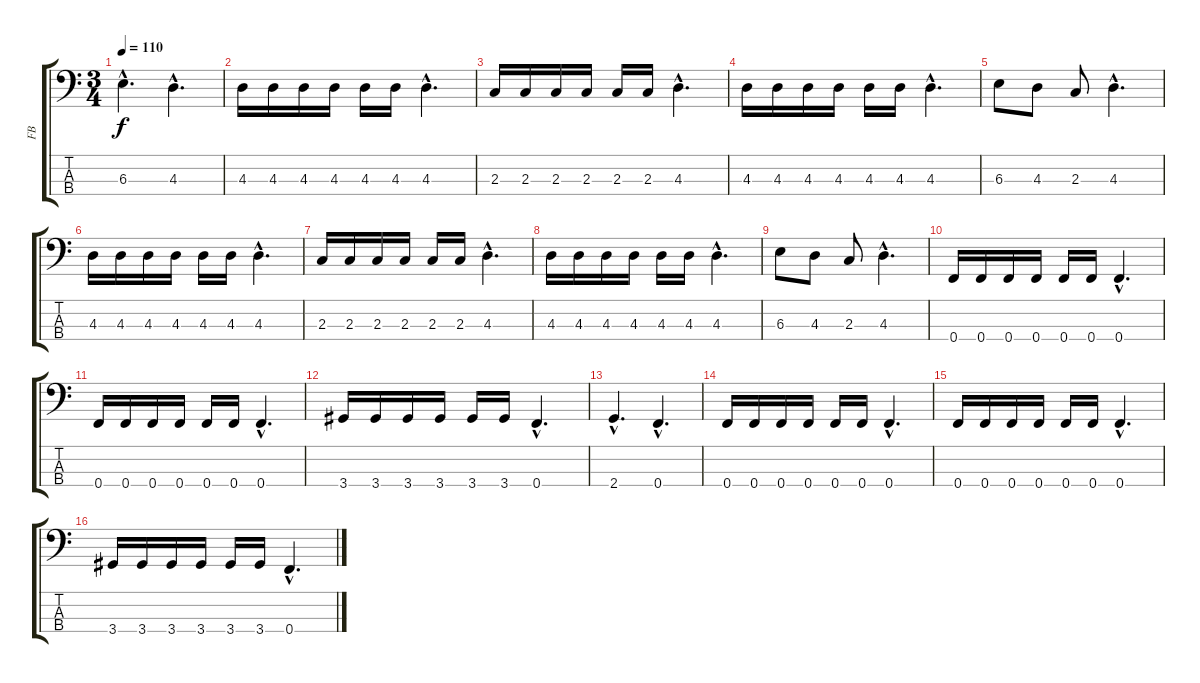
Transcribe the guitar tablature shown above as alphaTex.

\track ("FB" "FB") {instrument fretlessbass}
\staff {score tabs}
\tuning (Ab2 Eb2 Bb1 F1) {hide}
\ts (3 4)
\tempo 110
\clef f4
\ks c
6.3{hac}.4{d dy f} 4.3{hac}.4{d} |
4.3.16 4.3.16 4.3.16 4.3.16 4.3.16 4.3.16 4.3{hac}.4{d} |
2.3.16 2.3.16 2.3.16 2.3.16 2.3.16 2.3.16 4.3{hac}.4{d} |
4.3.16 4.3.16 4.3.16 4.3.16 4.3.16 4.3.16 4.3{hac}.4{d} |
6.3.8 4.3.8 2.3.8 4.3{hac}.4{d} |
4.3.16 4.3.16 4.3.16 4.3.16 4.3.16 4.3.16 4.3{hac}.4{d} |
2.3.16 2.3.16 2.3.16 2.3.16 2.3.16 2.3.16 4.3{hac}.4{d} |
4.3.16 4.3.16 4.3.16 4.3.16 4.3.16 4.3.16 4.3{hac}.4{d} |
6.3.8 4.3.8 2.3.8 4.3{hac}.4{d} |
0.4.16 0.4.16 0.4.16 0.4.16 0.4.16 0.4.16 0.4{hac}.4{d} |
0.4.16 0.4.16 0.4.16 0.4.16 0.4.16 0.4.16 0.4{hac}.4{d} |
3.4.16 3.4.16 3.4.16 3.4.16 3.4.16 3.4.16 0.4{hac}.4{d} |
2.4{hac}.4{d} 0.4{hac}.4{d} |
0.4.16 0.4.16 0.4.16 0.4.16 0.4.16 0.4.16 0.4{hac}.4{d} |
0.4.16 0.4.16 0.4.16 0.4.16 0.4.16 0.4.16 0.4{hac}.4{d} |
3.4.16 3.4.16 3.4.16 3.4.16 3.4.16 3.4.16 0.4{hac}.4{d}
